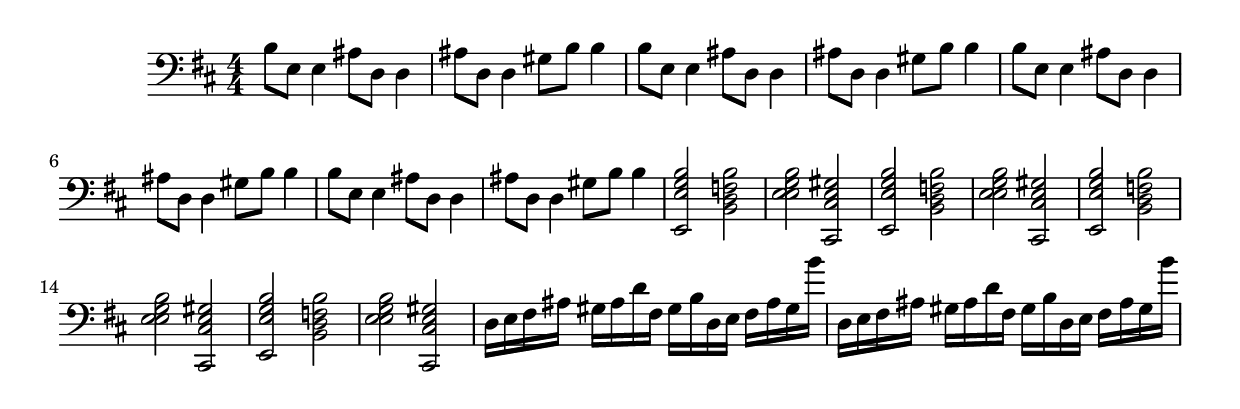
\version "2.18.2"
\include "english.ly"

intro = { b8 e e4 as8 d d4 | as8 d d4 gs8 b b4 | }
firstChords = { <e g b e,>2 <b d f b,> | <e g b e> < cs e gs cs,> | }
smallLead = { d16 e fs as gs as d' fs gs b d e fs as gs b' | }
\score {
	\new Staff {
		\key b \minor
		% b, cs, d, e, fs, gs as
		\numericTimeSignature
		\time 4/4
		\clef "bass"
		\intro
		\intro
		\intro
		\intro
		\firstChords
		\firstChords
		\firstChords
		\firstChords
		\smallLead
		\smallLead
		}

	\layout { }
	\midi {
		\tempo 4 = 140
	}
}
